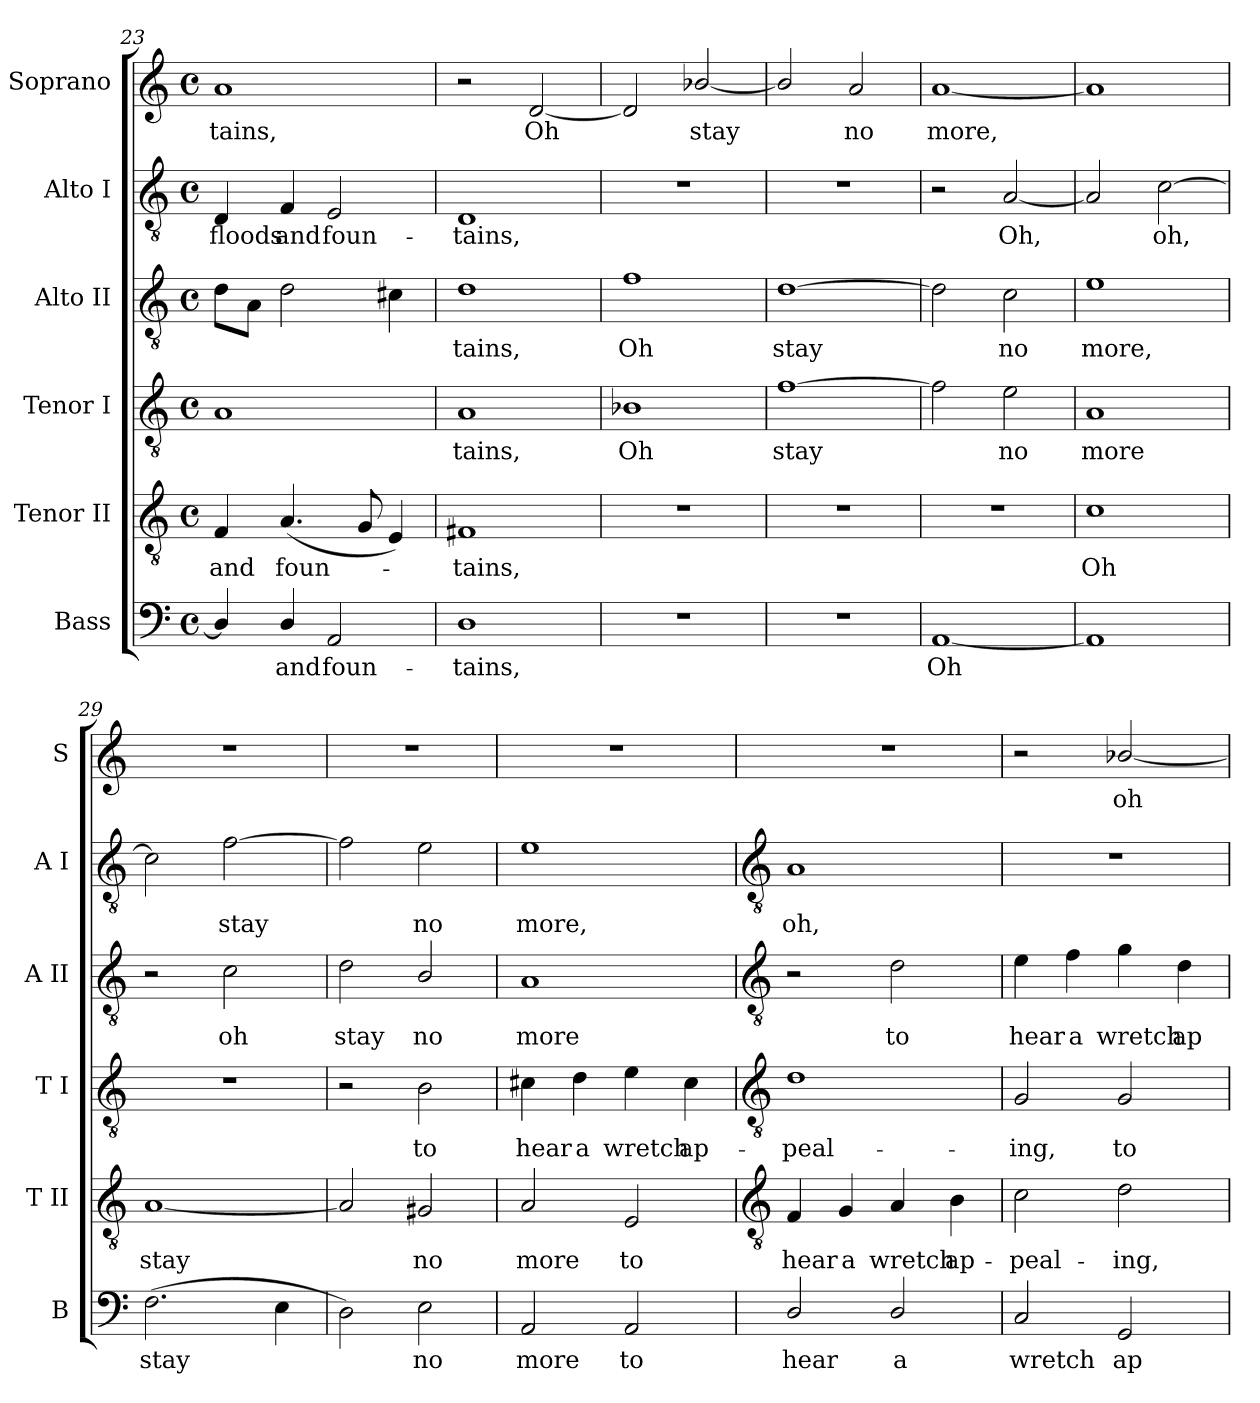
**kern	**text	**kern	**text	**kern	**text	**kern	**text	**kern	**text	**kern	**text
*part6	*part6	*part5	*part5	*part4	*part4	*part3	*part3	*part2	*part2	*part1	*part1
*staff6	*staff6	*staff5	*staff5	*staff4	*staff4	*staff3	*staff3	*staff2	*staff2	*staff1	*staff1
*I"Bass	*	*I"Tenor II	*	*I"Tenor I	*	*I"Alto II	*	*I"Alto I	*	*I"Soprano	*
*I'B	*	*I'T II	*	*I'T I	*	*I'A II	*	*I'A I	*	*I'S	*
!!LO:LB:g=z
*clefF4	*	*clefGv2	*	*clefGv2	*	*clefGv2	*	*clefGv2	*	*clefG2	*
*k[]	*	*k[]	*	*k[]	*	*k[]	*	*k[]	*	*k[]	*
*C:	*	*C:	*	*C:	*	*C:	*	*C:	*	*C:	*
*M4/4	*	*M4/4	*	*M4/4	*	*M4/4	*	*M4/4	*	*M4/4	*
*met(c)	*	*met(c)	*	*met(c)	*	*met(c)	*	*met(c)	*	*met(c)	*
=23	=23	=23	=23	=23	=23	=23	=23	=23	=23	=23	=23
!	!	!	!LO:LY:b	!	!	!	!	!	!LO:LY:b	!	!LO:LY:b
4D/]	.	4F	and	1A	.	8dL	.	4D	floods	1a	tains,
.	.	.	.	.	.	8AJ	.	.	.	.	.
!	!LO:LY:b	!	!LO:LY:b	!	!	!	!	!	!LO:LY:b	!	!
4D/	and	(<4.A	foun-	.	.	2d	.	4F	and	.	.
!	!LO:LY:b	!	!	!	!	!	!	!	!LO:LY:b	!	!
2AA	foun-	.	.	.	.	.	.	2E	foun-	.	.
.	.	8G	.	.	.	.	.	.	.	.	.
.	.	4E)	.	.	.	4c#X	.	.	.	.	.
=24	=24	=24	=24	=24	=24	=24	=24	=24	=24	=24	=24
!	!LO:LY:b	!	!LO:LY:b	!	!LO:LY:b	!	!LO:LY:b	!	!LO:LY:b	!	!
1D	-tains,	1F#X	tains,	1A	tains,	1d	tains,	1D	-tains,	2r	.
!	!	!	!	!	!	!	!	!	!	!	!LO:LY:b
.	.	.	.	.	.	.	.	.	.	[2d	Oh
=25	=25	=25	=25	=25	=25	=25	=25	=25	=25	=25	=25
!	!	!	!	!	!LO:LY:b	!	!LO:LY:b	!	!	!	!
1r	.	1r	.	1B-X	Oh	1f	Oh	1r	.	2d]	.
!	!	!	!	!	!	!	!	!	!	!	!LO:LY:b
.	.	.	.	.	.	.	.	.	.	[2b-X/	stay
=26	=26	=26	=26	=26	=26	=26	=26	=26	=26	=26	=26
!	!	!	!	!	!LO:LY:b	!	!LO:LY:b	!	!	!	!
1r	.	1r	.	[1f	stay	[1d	stay	1r	.	2b-/]	.
!	!	!	!	!	!	!	!	!	!	!	!LO:LY:b
.	.	.	.	.	.	.	.	.	.	2a	no
=27	=27	=27	=27	=27	=27	=27	=27	=27	=27	=27	=27
!	!LO:LY:b	!	!	!	!	!	!	!	!	!	!LO:LY:b
[1AA	Oh	1r	.	2f]	.	2d]	.	2r	.	[1a	more,
!	!	!	!	!	!LO:LY:b	!	!LO:LY:b	!	!LO:LY:b	!	!
.	.	.	.	2e	no	2c	no	[2A	Oh,	.	.
=28	=28	=28	=28	=28	=28	=28	=28	=28	=28	=28	=28
!	!	!	!LO:LY:b	!	!LO:LY:b	!	!LO:LY:b	!	!	!	!
1AA]	.	1c	Oh	1A	more	1e	more,	2A]	.	1a]	.
!	!	!	!	!	!	!	!	!	!LO:LY:b	!	!
.	.	.	.	.	.	.	.	[2c	oh,	.	.
=29	=29	=29	=29	=29	=29	=29	=29	=29	=29	=29	=29
!	!LO:LY:b	!	!LO:LY:b	!	!	!	!	!	!	!	!
(>2.F	stay	[1A	stay	1r	.	2r	.	2c]	.	1r	.
!	!	!	!	!	!	!	!LO:LY:b	!	!LO:LY:b	!	!
.	.	.	.	.	.	2c	oh	[2f	stay	.	.
4E	.	.	.	.	.	.	.	.	.	.	.
=30	=30	=30	=30	=30	=30	=30	=30	=30	=30	=30	=30
!	!	!	!	!	!	!	!LO:LY:b	!	!	!	!
2D)	.	2A]	.	2r	.	2d	stay	2f]	.	1r	.
!	!LO:LY:b	!	!LO:LY:b	!	!LO:LY:b	!	!LO:LY:b	!	!LO:LY:b	!	!
2E	no	2G#X	no	2B	to	2B/	no	2e	no	.	.
=31	=31	=31	=31	=31	=31	=31	=31	=31	=31	=31	=31
!	!LO:LY:b	!	!LO:LY:b	!	!LO:LY:b	!	!LO:LY:b	!	!LO:LY:b	!	!
2AA	more	2A	more	4c#X	hear	1A	more	1e	more,	1r	.
!	!	!	!	!	!LO:LY:b	!	!	!	!	!	!
.	.	.	.	4d	a	.	.	.	.	.	.
!	!LO:LY:b	!	!LO:LY:b	!	!LO:LY:b	!	!	!	!	!	!
2AA	to	2E	to	4e	wretch	.	.	.	.	.	.
!	!	!	!	!	!LO:LY:b	!	!	!	!	!	!
.	.	.	.	4c#	ap-	.	.	.	.	.	.
!!LO:LB:g=z
=32	=32	=32	=32	=32	=32	=32	=32	=32	=32	=32	=32
*	*	*clefGv2	*	*clefGv2	*	*clefGv2	*	*clefGv2	*	*	*
!	!LO:LY:b	!	!LO:LY:b	!	!LO:LY:b	!	!	!	!LO:LY:b	!	!
2D/	hear	4F	hear	1d	-peal-	2r	.	1A	oh,	1r	.
!	!	!	!LO:LY:b	!	!	!	!	!	!	!	!
.	.	4G	a	.	.	.	.	.	.	.	.
!	!LO:LY:b	!	!LO:LY:b	!	!	!	!LO:LY:b	!	!	!	!
2D/	a	4A	wretch	.	.	2d	to	.	.	.	.
!	!	!	!LO:LY:b	!	!	!	!	!	!	!	!
.	.	4B	ap-	.	.	.	.	.	.	.	.
=33	=33	=33	=33	=33	=33	=33	=33	=33	=33	=33	=33
!	!LO:LY:b	!	!LO:LY:b	!	!LO:LY:b	!	!LO:LY:b	!	!	!	!
2C	wretch	2c	-peal-	2G	-ing,	4e	hear	1r	.	2r	.
!	!	!	!	!	!	!	!LO:LY:b	!	!	!	!
.	.	.	.	.	.	4f	a	.	.	.	.
!	!LO:LY:b	!	!LO:LY:b	!	!LO:LY:b	!	!LO:LY:b	!	!	!	!LO:LY:b
2GG	ap-	2d	-ing,	2G	to	4g	wretch	.	.	[2b-X/	oh
!	!	!	!	!	!	!	!LO:LY:b	!	!	!	!
.	.	.	.	.	.	4d	ap-	.	.	.	.
=	=	=	=	=	=	=	=	=	=	=	=
*-	*-	*-	*-	*-	*-	*-	*-	*-	*-	*-	*-
